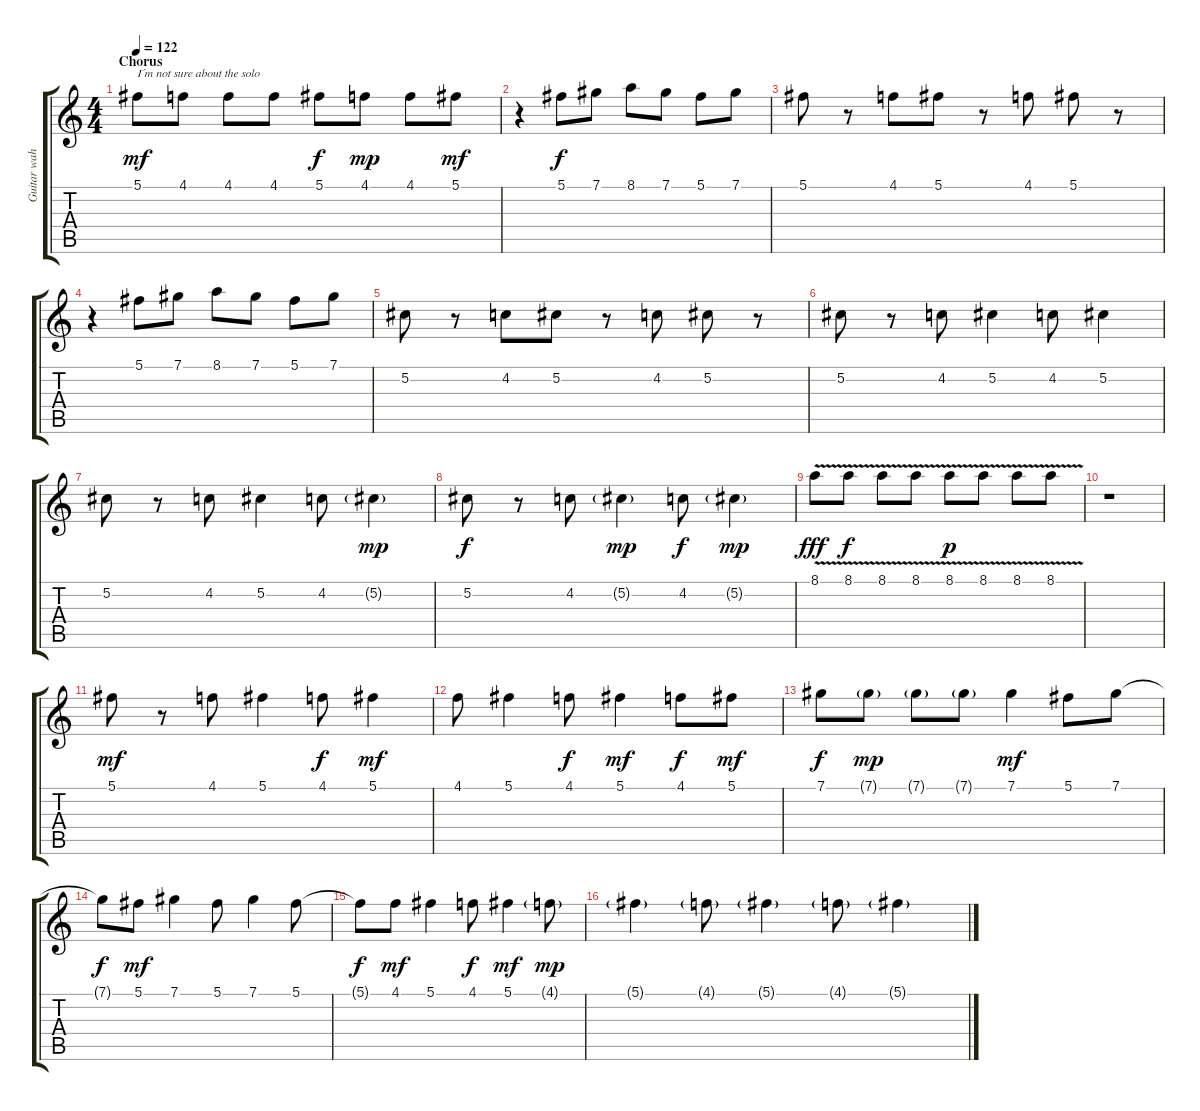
\track ("Guitar wah" "Guitar wah") {instrument electricguitarclean}
\staff {score tabs}
\tuning (Db4 Ab3 E3 B2 Gb2 Db2) {hide}
\ts (4 4)
\section ("" "Chorus")
\tempo 122
\clef g2
\ks c
5.1.8{txt "I´m not sure about the solo" dy mf volume 11 balance 8 instrument electricguitarclean} 4.1.8 4.1.8 4.1.8 5.1.8{dy f} 4.1.8{dy mp} 4.1.8 5.1.8{dy mf} |
r.4 5.1.8{dy f} 7.1.8 8.1.8 7.1.8 5.1.8 7.1.8 |
5.1.8 r.8 4.1.8 5.1.8 r.8 4.1.8 5.1.8 r.8 |
r.4 5.1.8 7.1.8 8.1.8 7.1.8 5.1.8 7.1.8 |
5.2.8 r.8 4.2.8 5.2.8 r.8 4.2.8 5.2.8 r.8 |
5.2.8 r.8 4.2.8 5.2.4 4.2.8 5.2.4 |
5.2.8 r.8 4.2.8 5.2.4 4.2.8 5.2{g}.4{dy mp} |
5.2.8{dy f} r.8 4.2.8 5.2{g}.4{dy mp} 4.2.8{dy f} 5.2{g}.4{dy mp} |
8.1{v}.8{dy fff} 8.1{v}.8{dy f} 8.1{v}.8 8.1{v}.8 8.1{v}.8{dy p} 8.1{v}.8 8.1{v}.8 8.1{v}.8 |
r.1 |
5.1.8{dy mf} r.8 4.1.8 5.1.4 4.1.8{dy f} 5.1.4{dy mf} |
4.1.8 5.1.4 4.1.8{dy f} 5.1.4{dy mf} 4.1.8{dy f} 5.1.8{dy mf} |
7.1.8{dy f} 7.1{g}.8{dy mp} 7.1{g}.8 7.1{g}.8 7.1.4{dy mf} 5.1.8 7.1.8 |
7.1{t}.8{dy f} 5.1.8{dy mf} 7.1.4 5.1.8 7.1.4 5.1.8 |
5.1{t}.8{dy f} 4.1.8{dy mf} 5.1.4 4.1.8{dy f} 5.1.4{dy mf} 4.1{g}.8{dy mp} |
5.1{g}.4 4.1{g}.8 5.1{g}.4 4.1{g}.8 5.1{g}.4
